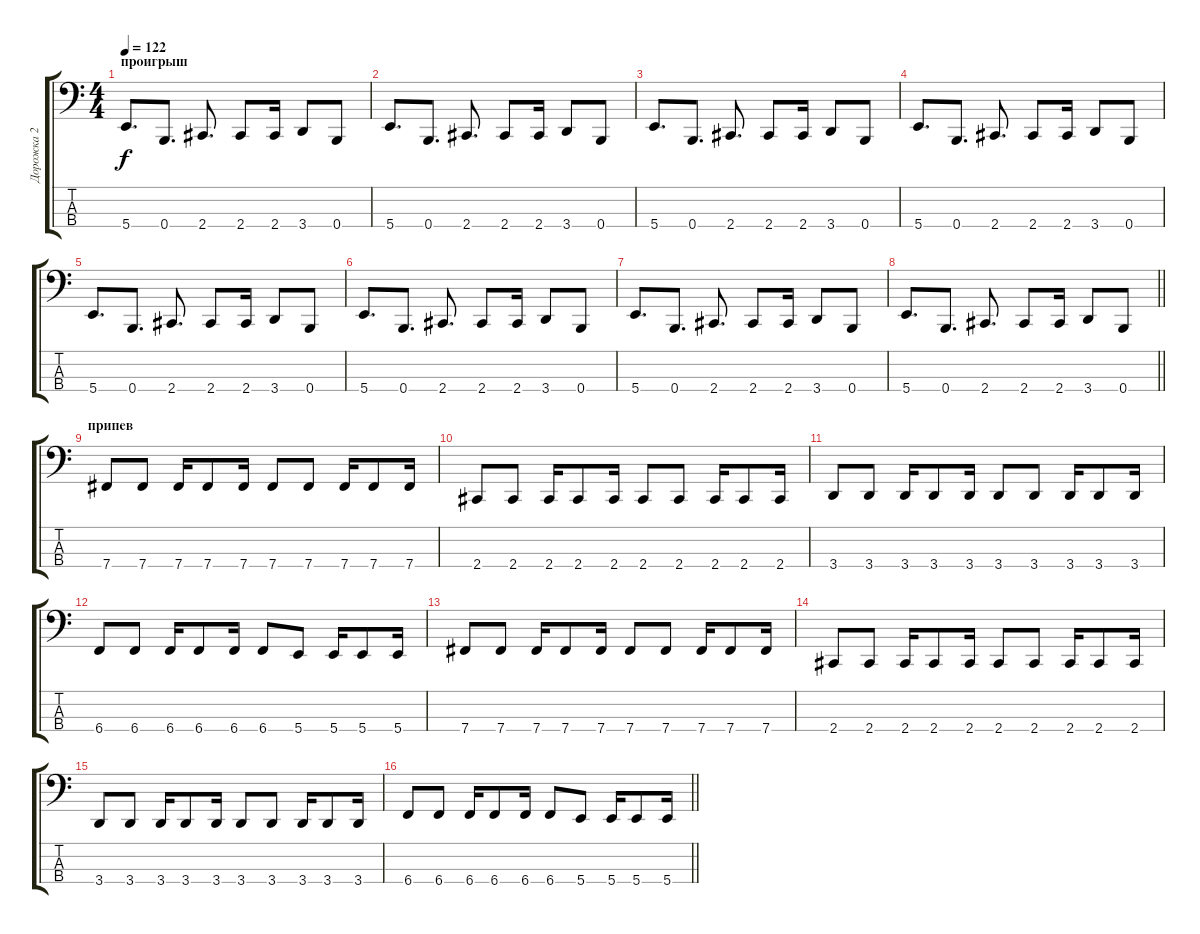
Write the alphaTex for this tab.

\track ("Дорожка 2" "Дорожка 2") {instrument electricbassfinger}
\staff {score tabs}
\tuning (E2 B1 Gb1 B0) {hide}
\ts (4 4)
\section ("" "проигрыш")
\tempo 122
\clef f4
\ks c
5.4.8{d dy f} 0.4.8{d} 2.4.8{d} 2.4.8 2.4.16 3.4.8 0.4.8 |
5.4.8{d} 0.4.8{d} 2.4.8{d} 2.4.8 2.4.16 3.4.8 0.4.8 |
5.4.8{d} 0.4.8{d} 2.4.8{d} 2.4.8 2.4.16 3.4.8 0.4.8 |
5.4.8{d} 0.4.8{d} 2.4.8{d} 2.4.8 2.4.16 3.4.8 0.4.8 |
5.4.8{d} 0.4.8{d} 2.4.8{d} 2.4.8 2.4.16 3.4.8 0.4.8 |
5.4.8{d} 0.4.8{d} 2.4.8{d} 2.4.8 2.4.16 3.4.8 0.4.8 |
5.4.8{d} 0.4.8{d} 2.4.8{d} 2.4.8 2.4.16 3.4.8 0.4.8 |
\barLineRight lightlight
5.4.8{d} 0.4.8{d} 2.4.8{d} 2.4.8 2.4.16 3.4.8 0.4.8 |
\section ("" "припев")
7.4.8 7.4.8 7.4.16 7.4.8 7.4.16 7.4.8 7.4.8 7.4.16 7.4.8 7.4.16 |
2.4.8 2.4.8 2.4.16 2.4.8 2.4.16 2.4.8 2.4.8 2.4.16 2.4.8 2.4.16 |
3.4.8 3.4.8 3.4.16 3.4.8 3.4.16 3.4.8 3.4.8 3.4.16 3.4.8 3.4.16 |
6.4.8 6.4.8 6.4.16 6.4.8 6.4.16 6.4.8 5.4.8 5.4.16 5.4.8 5.4.16 |
7.4.8 7.4.8 7.4.16 7.4.8 7.4.16 7.4.8 7.4.8 7.4.16 7.4.8 7.4.16 |
2.4.8 2.4.8 2.4.16 2.4.8 2.4.16 2.4.8 2.4.8 2.4.16 2.4.8 2.4.16 |
3.4.8 3.4.8 3.4.16 3.4.8 3.4.16 3.4.8 3.4.8 3.4.16 3.4.8 3.4.16 |
\barLineRight lightlight
6.4.8 6.4.8 6.4.16 6.4.8 6.4.16 6.4.8 5.4.8 5.4.16 5.4.8 5.4.16
